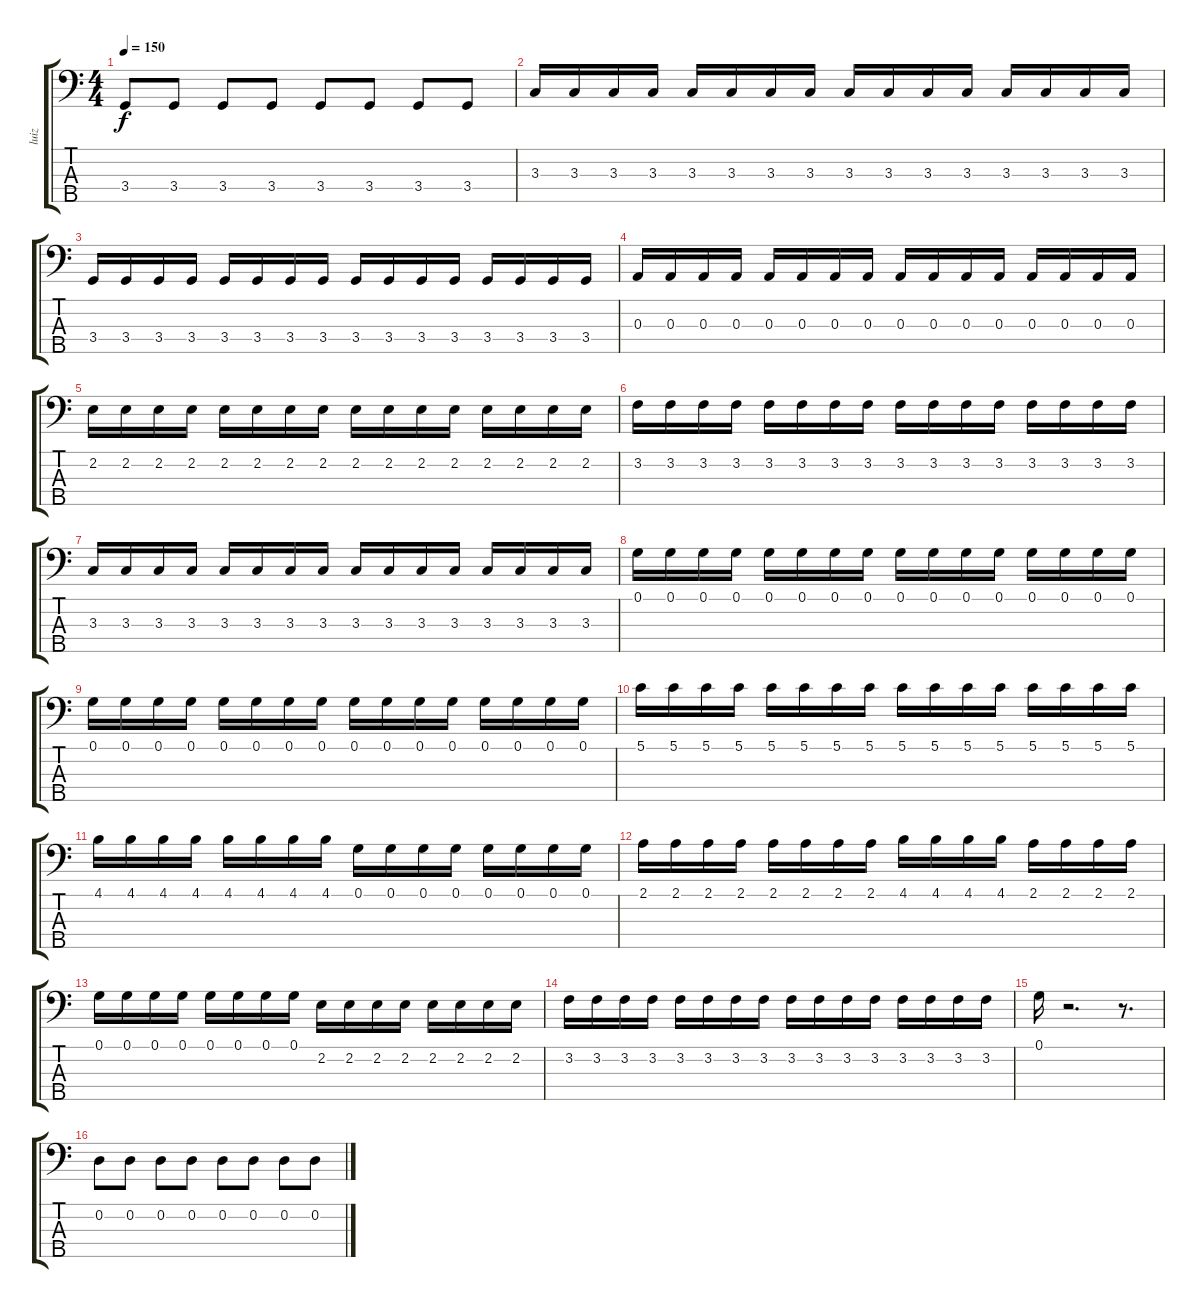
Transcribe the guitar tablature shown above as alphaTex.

\track ("luiz" "luiz") {instrument fretlessbass}
\staff {score tabs}
\tuning (G2 D2 A1 E1 B0) {hide}
\ts (4 4)
\tempo 150
\clef f4
\ks c
3.4.8{dy f} 3.4.8 3.4.8 3.4.8 3.4.8 3.4.8 3.4.8 3.4.8 |
3.3.16 3.3.16 3.3.16 3.3.16 3.3.16 3.3.16 3.3.16 3.3.16 3.3.16 3.3.16 3.3.16 3.3.16 3.3.16 3.3.16 3.3.16 3.3.16 |
3.4.16 3.4.16 3.4.16 3.4.16 3.4.16 3.4.16 3.4.16 3.4.16 3.4.16 3.4.16 3.4.16 3.4.16 3.4.16 3.4.16 3.4.16 3.4.16 |
0.3.16 0.3.16 0.3.16 0.3.16 0.3.16 0.3.16 0.3.16 0.3.16 0.3.16 0.3.16 0.3.16 0.3.16 0.3.16 0.3.16 0.3.16 0.3.16 |
2.2.16 2.2.16 2.2.16 2.2.16 2.2.16 2.2.16 2.2.16 2.2.16 2.2.16 2.2.16 2.2.16 2.2.16 2.2.16 2.2.16 2.2.16 2.2.16 |
3.2.16 3.2.16 3.2.16 3.2.16 3.2.16 3.2.16 3.2.16 3.2.16 3.2.16 3.2.16 3.2.16 3.2.16 3.2.16 3.2.16 3.2.16 3.2.16 |
3.3.16 3.3.16 3.3.16 3.3.16 3.3.16 3.3.16 3.3.16 3.3.16 3.3.16 3.3.16 3.3.16 3.3.16 3.3.16 3.3.16 3.3.16 3.3.16 |
0.1.16 0.1.16 0.1.16 0.1.16 0.1.16 0.1.16 0.1.16 0.1.16 0.1.16 0.1.16 0.1.16 0.1.16 0.1.16 0.1.16 0.1.16 0.1.16 |
0.1.16 0.1.16 0.1.16 0.1.16 0.1.16 0.1.16 0.1.16 0.1.16 0.1.16 0.1.16 0.1.16 0.1.16 0.1.16 0.1.16 0.1.16 0.1.16 |
5.1.16 5.1.16 5.1.16 5.1.16 5.1.16 5.1.16 5.1.16 5.1.16 5.1.16 5.1.16 5.1.16 5.1.16 5.1.16 5.1.16 5.1.16 5.1.16 |
4.1.16 4.1.16 4.1.16 4.1.16 4.1.16 4.1.16 4.1.16 4.1.16 0.1.16 0.1.16 0.1.16 0.1.16 0.1.16 0.1.16 0.1.16 0.1.16 |
2.1.16 2.1.16 2.1.16 2.1.16 2.1.16 2.1.16 2.1.16 2.1.16 4.1.16 4.1.16 4.1.16 4.1.16 2.1.16 2.1.16 2.1.16 2.1.16 |
0.1.16 0.1.16 0.1.16 0.1.16 0.1.16 0.1.16 0.1.16 0.1.16 2.2.16 2.2.16 2.2.16 2.2.16 2.2.16 2.2.16 2.2.16 2.2.16 |
3.2.16 3.2.16 3.2.16 3.2.16 3.2.16 3.2.16 3.2.16 3.2.16 3.2.16 3.2.16 3.2.16 3.2.16 3.2.16 3.2.16 3.2.16 3.2.16 |
0.1.16 r.2{d} r.8{d} |
0.2.8 0.2.8 0.2.8 0.2.8 0.2.8 0.2.8 0.2.8 0.2.8
